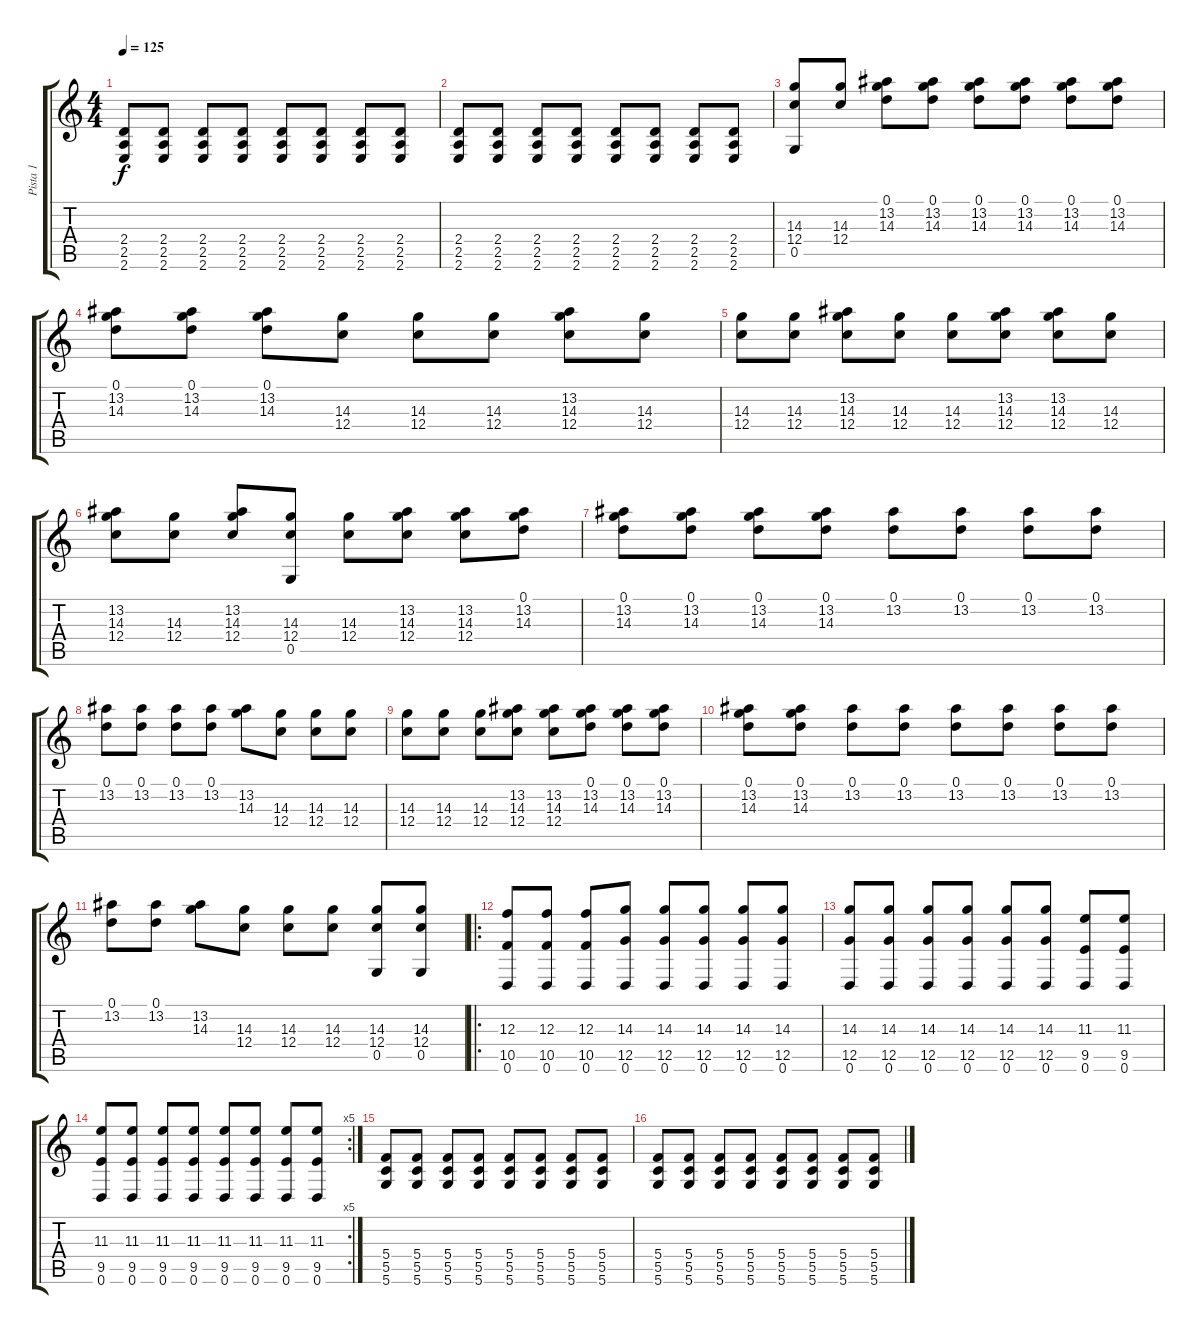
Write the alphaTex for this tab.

\track ("Pista 1" "Pista 1") {instrument overdrivenguitar}
\staff {score tabs}
\tuning (D4 A3 F3 C3 G2 D2) {hide}
\ts (4 4)
\tempo 125
\clef g2
\ks c
(2.4 2.5 2.6).8{dy f} (2.4 2.5 2.6).8 (2.4 2.5 2.6).8 (2.4 2.5 2.6).8 (2.4 2.5 2.6).8 (2.4 2.5 2.6).8 (2.4 2.5 2.6).8 (2.4 2.5 2.6).8 |
(2.4 2.5 2.6).8 (2.4 2.5 2.6).8 (2.4 2.5 2.6).8 (2.4 2.5 2.6).8 (2.4 2.5 2.6).8 (2.4 2.5 2.6).8 (2.4 2.5 2.6).8 (2.4 2.5 2.6).8 |
(14.3 12.4 0.5).8 (14.3 12.4).8 (0.1 13.2 14.3).8 (0.1 13.2 14.3).8 (0.1 13.2 14.3).8 (0.1 13.2 14.3).8 (0.1 13.2 14.3).8 (0.1 13.2 14.3).8 |
(0.1 13.2 14.3).8 (0.1 13.2 14.3).8 (0.1 13.2 14.3).8 (14.3 12.4).8 (14.3 12.4).8 (14.3 12.4).8 (13.2 14.3 12.4).8 (14.3 12.4).8 |
(14.3 12.4).8 (14.3 12.4).8 (13.2 14.3 12.4).8 (14.3 12.4).8 (14.3 12.4).8 (13.2 14.3 12.4).8 (13.2 14.3 12.4).8 (14.3 12.4).8 |
(13.2 14.3 12.4).8 (14.3 12.4).8 (13.2 14.3 12.4).8 (14.3 12.4 0.5).8 (14.3 12.4).8 (13.2 14.3 12.4).8 (13.2 14.3 12.4).8 (0.1 13.2 14.3).8 |
(0.1 13.2 14.3).8 (0.1 13.2 14.3).8 (0.1 13.2 14.3).8 (0.1 13.2 14.3).8 (0.1 13.2).8 (0.1 13.2).8 (0.1 13.2).8 (0.1 13.2).8 |
(0.1 13.2).8 (0.1 13.2).8 (0.1 13.2).8 (0.1 13.2).8 (13.2 14.3).8 (14.3 12.4).8 (14.3 12.4).8 (14.3 12.4).8 |
(14.3 12.4).8 (14.3 12.4).8 (14.3 12.4).8 (13.2 14.3 12.4).8 (13.2 14.3 12.4).8 (0.1 13.2 14.3).8 (0.1 13.2 14.3).8 (0.1 13.2 14.3).8 |
(0.1 13.2 14.3).8 (0.1 13.2 14.3).8 (0.1 13.2).8 (0.1 13.2).8 (0.1 13.2).8 (0.1 13.2).8 (0.1 13.2).8 (0.1 13.2).8 |
(0.1 13.2).8 (0.1 13.2).8 (13.2 14.3).8 (14.3 12.4).8 (14.3 12.4).8 (14.3 12.4).8 (14.3 12.4 0.5).8 (14.3 12.4 0.5).8 |
\ro
(12.3 10.5 0.6).8 (12.3 10.5 0.6).8 (12.3 10.5 0.6).8 (14.3 12.5 0.6).8 (14.3 12.5 0.6).8 (14.3 12.5 0.6).8 (14.3 12.5 0.6).8 (14.3 12.5 0.6).8 |
(14.3 12.5 0.6).8 (14.3 12.5 0.6).8 (14.3 12.5 0.6).8 (14.3 12.5 0.6).8 (14.3 12.5 0.6).8 (14.3 12.5 0.6).8 (11.3 9.5 0.6).8 (11.3 9.5 0.6).8 |
\rc 5
(11.3 9.5 0.6).8 (11.3 9.5 0.6).8 (11.3 9.5 0.6).8 (11.3 9.5 0.6).8 (11.3 9.5 0.6).8 (11.3 9.5 0.6).8 (11.3 9.5 0.6).8 (11.3 9.5 0.6).8 |
(5.4 5.5 5.6).8 (5.4 5.5 5.6).8 (5.4 5.5 5.6).8 (5.4 5.5 5.6).8 (5.4 5.5 5.6).8 (5.4 5.5 5.6).8 (5.4 5.5 5.6).8 (5.4 5.5 5.6).8 |
(5.4 5.5 5.6).8 (5.4 5.5 5.6).8 (5.4 5.5 5.6).8 (5.4 5.5 5.6).8 (5.4 5.5 5.6).8 (5.4 5.5 5.6).8 (5.4 5.5 5.6).8 (5.4 5.5 5.6).8
